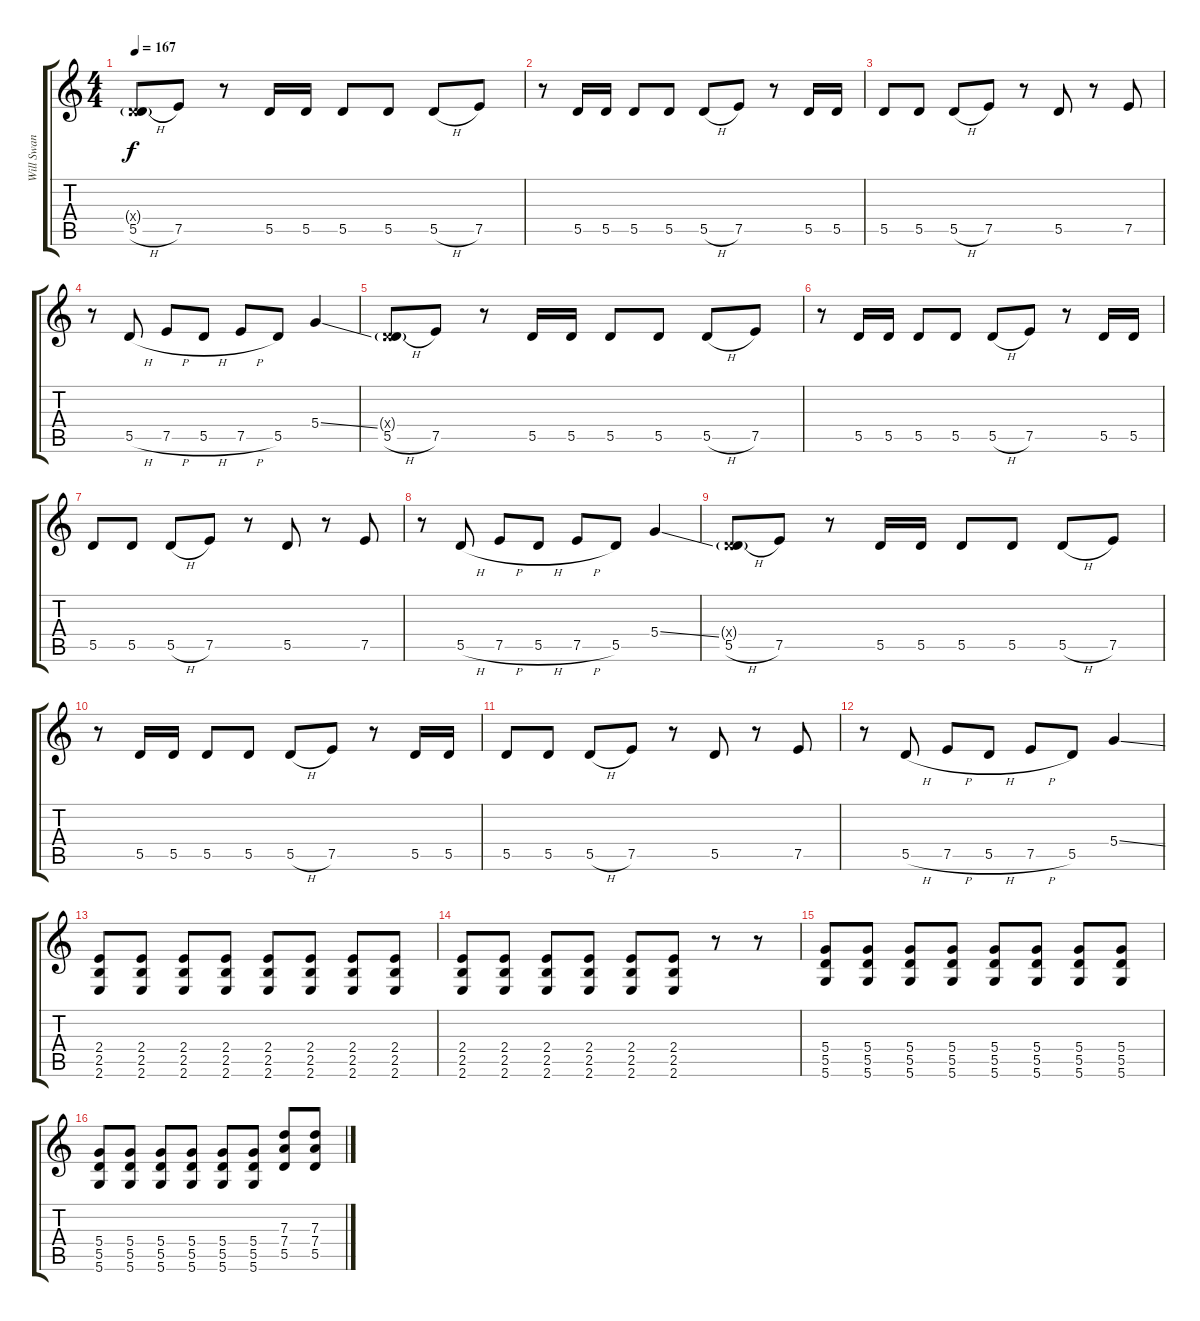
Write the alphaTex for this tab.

\track ("Will Swan" "Will Swan") {instrument distortionguitar}
\staff {score tabs}
\tuning (E4 B3 G3 D3 A2 D2) {hide}
\ts (4 4)
\tempo 167
\clef g2
\ks c
(0.4{g x} 5.5{h}).8{dy f} 7.5.8 r.8 5.5.16 5.5.16 5.5.8 5.5.8 5.5{h}.8 7.5.8 |
r.8 5.5.16 5.5.16 5.5.8 5.5.8 5.5{h}.8 7.5.8 r.8 5.5.16 5.5.16 |
5.5.8 5.5.8 5.5{h}.8 7.5.8 r.8 5.5.8 r.8 7.5.8 |
r.8 5.5{h}.8 7.5{h}.8 5.5{h}.8 7.5{h}.8 5.5.8 5.4{ss}.4 |
(0.4{g x} 5.5{h}).8 7.5.8 r.8 5.5.16 5.5.16 5.5.8 5.5.8 5.5{h}.8 7.5.8 |
r.8 5.5.16 5.5.16 5.5.8 5.5.8 5.5{h}.8 7.5.8 r.8 5.5.16 5.5.16 |
5.5.8 5.5.8 5.5{h}.8 7.5.8 r.8 5.5.8 r.8 7.5.8 |
r.8 5.5{h}.8 7.5{h}.8 5.5{h}.8 7.5{h}.8 5.5.8 5.4{ss}.4 |
(0.4{g x} 5.5{h}).8 7.5.8 r.8 5.5.16 5.5.16 5.5.8 5.5.8 5.5{h}.8 7.5.8 |
r.8 5.5.16 5.5.16 5.5.8 5.5.8 5.5{h}.8 7.5.8 r.8 5.5.16 5.5.16 |
5.5.8 5.5.8 5.5{h}.8 7.5.8 r.8 5.5.8 r.8 7.5.8 |
r.8 5.5{h}.8 7.5{h}.8 5.5{h}.8 7.5{h}.8 5.5.8 5.4{ss}.4 |
(2.4 2.5 2.6).8 (2.4 2.5 2.6).8 (2.4 2.5 2.6).8 (2.4 2.5 2.6).8 (2.4 2.5 2.6).8 (2.4 2.5 2.6).8 (2.4 2.5 2.6).8 (2.4 2.5 2.6).8 |
(2.4 2.5 2.6).8 (2.4 2.5 2.6).8 (2.4 2.5 2.6).8 (2.4 2.5 2.6).8 (2.4 2.5 2.6).8 (2.4 2.5 2.6).8 r.8 r.8 |
(5.4 5.5 5.6).8 (5.4 5.5 5.6).8 (5.4 5.5 5.6).8 (5.4 5.5 5.6).8 (5.4 5.5 5.6).8 (5.4 5.5 5.6).8 (5.4 5.5 5.6).8 (5.4 5.5 5.6).8 |
(5.4 5.5 5.6).8 (5.4 5.5 5.6).8 (5.4 5.5 5.6).8 (5.4 5.5 5.6).8 (5.4 5.5 5.6).8 (5.4 5.5 5.6).8 (7.3 7.4 5.5).8 (7.3 7.4 5.5).8
